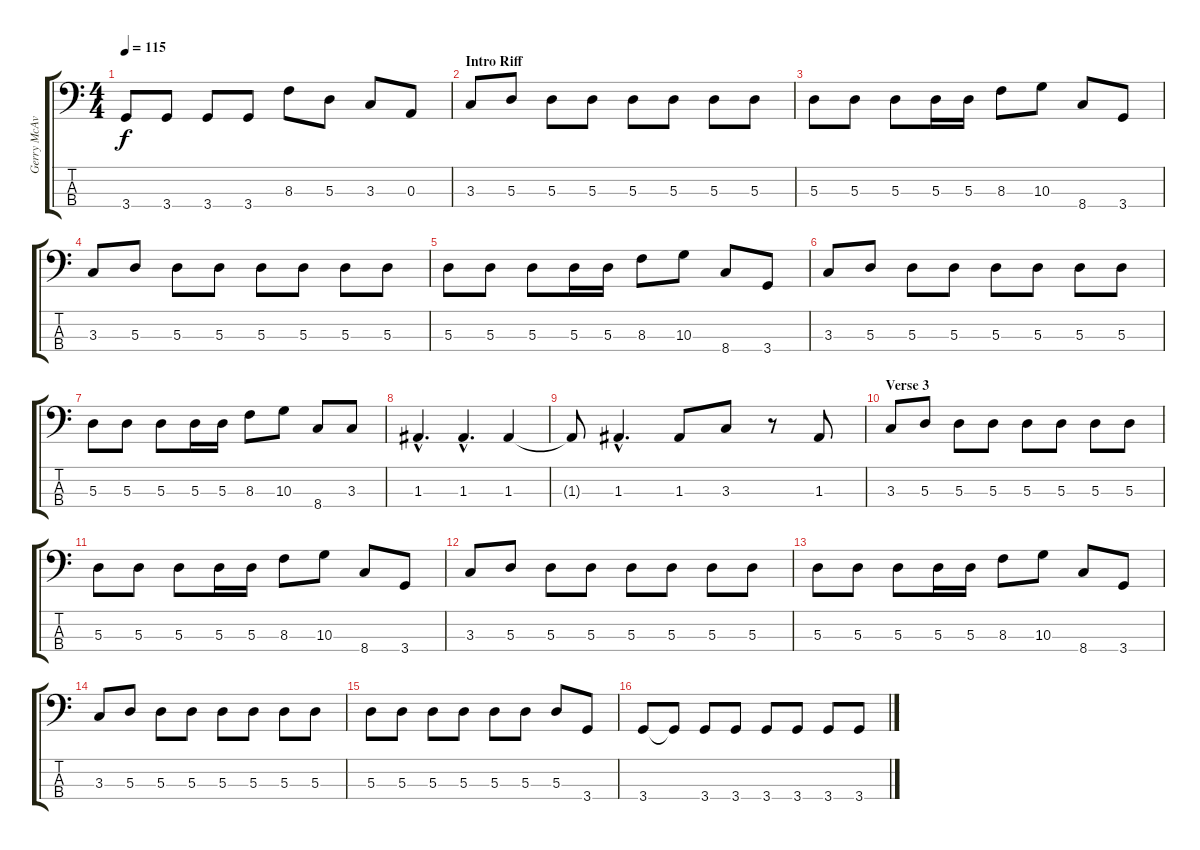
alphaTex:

\track ("Gerry McAvoy" "Gerry McAv") {instrument electricbasspick}
\staff {score tabs}
\tuning (G2 D2 A1 E1) {hide}
\ts (4 4)
\tempo 115
\clef f4
\ks c
3.4.8{dy f} 3.4.8 3.4.8 3.4.8 8.3.8 5.3.8 3.3.8 0.3.8 |
\section ("" "Intro Riff")
3.3.8 5.3.8 5.3.8 5.3.8 5.3.8 5.3.8 5.3.8 5.3.8 |
5.3.8 5.3.8 5.3.8 5.3.16 5.3.16 8.3.8 10.3.8 8.4.8 3.4.8 |
3.3.8 5.3.8 5.3.8 5.3.8 5.3.8 5.3.8 5.3.8 5.3.8 |
5.3.8 5.3.8 5.3.8 5.3.16 5.3.16 8.3.8 10.3.8 8.4.8 3.4.8 |
3.3.8 5.3.8 5.3.8 5.3.8 5.3.8 5.3.8 5.3.8 5.3.8 |
5.3.8 5.3.8 5.3.8 5.3.16 5.3.16 8.3.8 10.3.8 8.4.8 3.3.8 |
1.3{hac}.4{d} 1.3{hac}.4{d} 1.3.4 |
1.3{t}.8 1.3{hac}.4{d} 1.3.8 3.3.8 r.8 1.3.8 |
\section ("" "Verse 3")
3.3.8 5.3.8 5.3.8 5.3.8 5.3.8 5.3.8 5.3.8 5.3.8 |
5.3.8 5.3.8 5.3.8 5.3.16 5.3.16 8.3.8 10.3.8 8.4.8 3.4.8 |
3.3.8 5.3.8 5.3.8 5.3.8 5.3.8 5.3.8 5.3.8 5.3.8 |
5.3.8 5.3.8 5.3.8 5.3.16 5.3.16 8.3.8 10.3.8 8.4.8 3.4.8 |
3.3.8 5.3.8 5.3.8 5.3.8 5.3.8 5.3.8 5.3.8 5.3.8 |
5.3.8 5.3.8 5.3.8 5.3.8 5.3.8 5.3.8 5.3.8 3.4.8 |
3.4.8 3.4{t}.8 3.4.8 3.4.8 3.4.8 3.4.8 3.4.8 3.4.8
